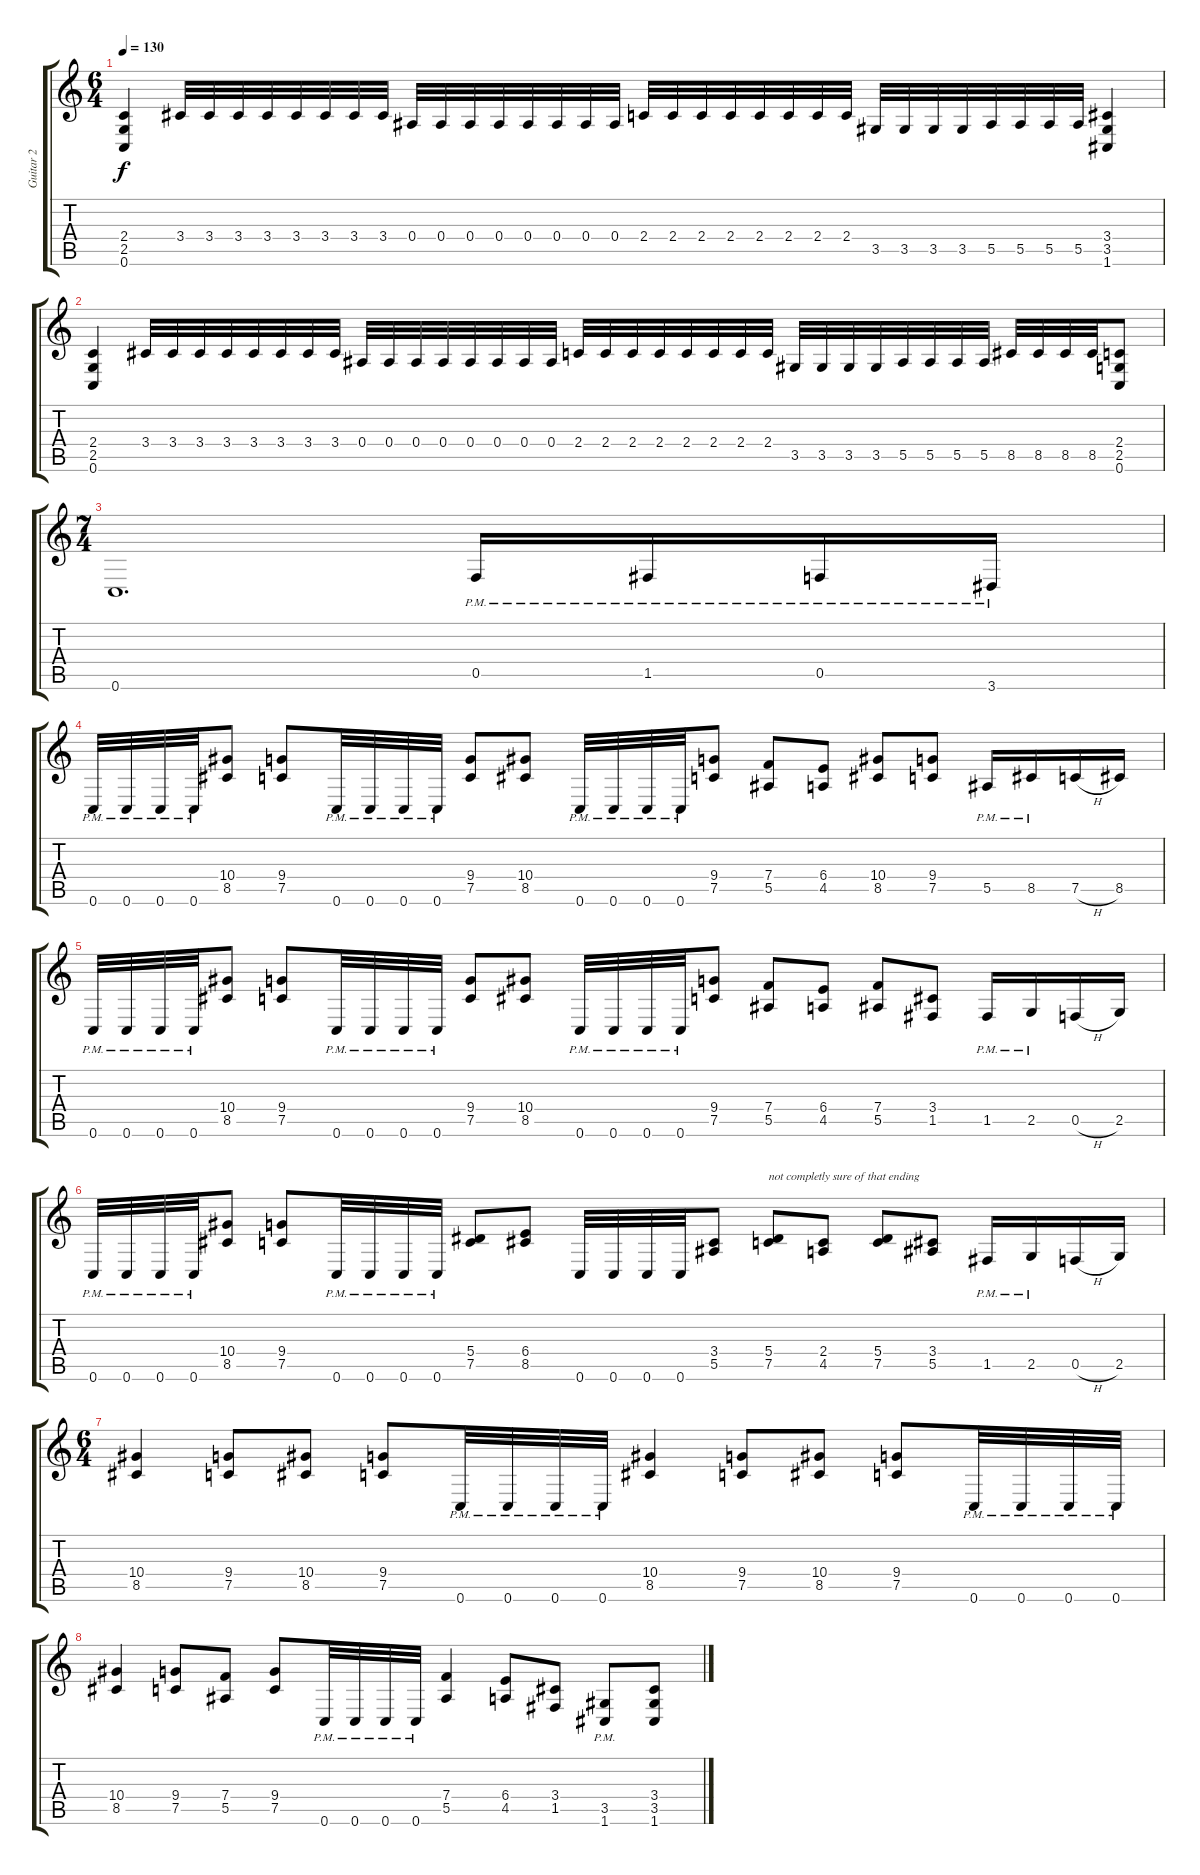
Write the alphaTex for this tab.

\track ("Guitar 2" "Guitar 2") {instrument distortionguitar}
\staff {score tabs}
\tuning (C4 G3 Eb3 Bb2 F2 C2) {hide}
\ts (6 4)
\tempo 130
\clef g2
\ks c
(2.4 2.5 0.6).4{dy f} 3.4.32 3.4.32 3.4.32 3.4.32 3.4.32 3.4.32 3.4.32 3.4.32 0.4.32 0.4.32 0.4.32 0.4.32 0.4.32 0.4.32 0.4.32 0.4.32 2.4.32 2.4.32 2.4.32 2.4.32 2.4.32 2.4.32 2.4.32 2.4.32 3.5.32 3.5.32 3.5.32 3.5.32 5.5.32 5.5.32 5.5.32 5.5.32 (3.4 3.5 1.6).4 |
(2.4 2.5 0.6).4 3.4.32 3.4.32 3.4.32 3.4.32 3.4.32 3.4.32 3.4.32 3.4.32 0.4.32 0.4.32 0.4.32 0.4.32 0.4.32 0.4.32 0.4.32 0.4.32 2.4.32 2.4.32 2.4.32 2.4.32 2.4.32 2.4.32 2.4.32 2.4.32 3.5.32 3.5.32 3.5.32 3.5.32 5.5.32 5.5.32 5.5.32 5.5.32 8.5.32 8.5.32 8.5.32 8.5.32 (2.4 2.5 0.6).8 |
\ts (7 4)
0.6.1{d} 0.5{pm}.16 1.5{pm}.16 0.5{pm}.16 3.6{pm}.16 |
0.6{pm}.32 0.6{pm}.32 0.6{pm}.32 0.6{pm}.32 (10.4 8.5).8 (9.4 7.5).8 0.6{pm}.32 0.6{pm}.32 0.6{pm}.32 0.6{pm}.32 (9.4 7.5).8 (10.4 8.5).8 0.6{pm}.32 0.6{pm}.32 0.6{pm}.32 0.6{pm}.32 (9.4 7.5).8 (7.4 5.5).8 (6.4 4.5).8 (10.4 8.5).8 (9.4 7.5).8 5.5{pm}.16 8.5{pm}.16 7.5{h}.16 8.5.16 |
0.6{pm}.32 0.6{pm}.32 0.6{pm}.32 0.6{pm}.32 (10.4 8.5).8 (9.4 7.5).8 0.6{pm}.32 0.6{pm}.32 0.6{pm}.32 0.6{pm}.32 (9.4 7.5).8 (10.4 8.5).8 0.6{pm}.32 0.6{pm}.32 0.6{pm}.32 0.6{pm}.32 (9.4 7.5).8 (7.4 5.5).8 (6.4 4.5).8 (7.4 5.5).8 (3.4 1.5).8 1.5{pm}.16 2.5{pm}.16 0.5{h}.16 2.5.16 |
0.6{pm}.32 0.6{pm}.32 0.6{pm}.32 0.6{pm}.32 (10.4 8.5).8 (9.4 7.5).8 0.6{pm}.32 0.6{pm}.32 0.6{pm}.32 0.6{pm}.32 (5.4 7.5).8 (6.4 8.5).8 0.6.32 0.6.32 0.6.32 0.6.32 (3.4 5.5).8 (5.4 7.5).8{txt "not completly sure of that ending"} (2.4 4.5).8 (5.4 7.5).8 (3.4 5.5).8 1.5{pm}.16 2.5{pm}.16 0.5{h}.16 2.5.16 |
\ts (6 4)
(10.4 8.5).4 (9.4 7.5).8 (10.4 8.5).8 (9.4 7.5).8 0.6{pm}.32 0.6{pm}.32 0.6{pm}.32 0.6{pm}.32 (10.4 8.5).4 (9.4 7.5).8 (10.4 8.5).8 (9.4 7.5).8 0.6{pm}.32 0.6{pm}.32 0.6{pm}.32 0.6{pm}.32 |
(10.4 8.5).4 (9.4 7.5).8 (7.4 5.5).8 (9.4 7.5).8 0.6{pm}.32 0.6{pm}.32 0.6{pm}.32 0.6{pm}.32 (7.4 5.5).4 (6.4 4.5).8 (3.4 1.5).8 (3.5{pm} 1.6{pm}).8 (3.4 3.5 1.6).8
